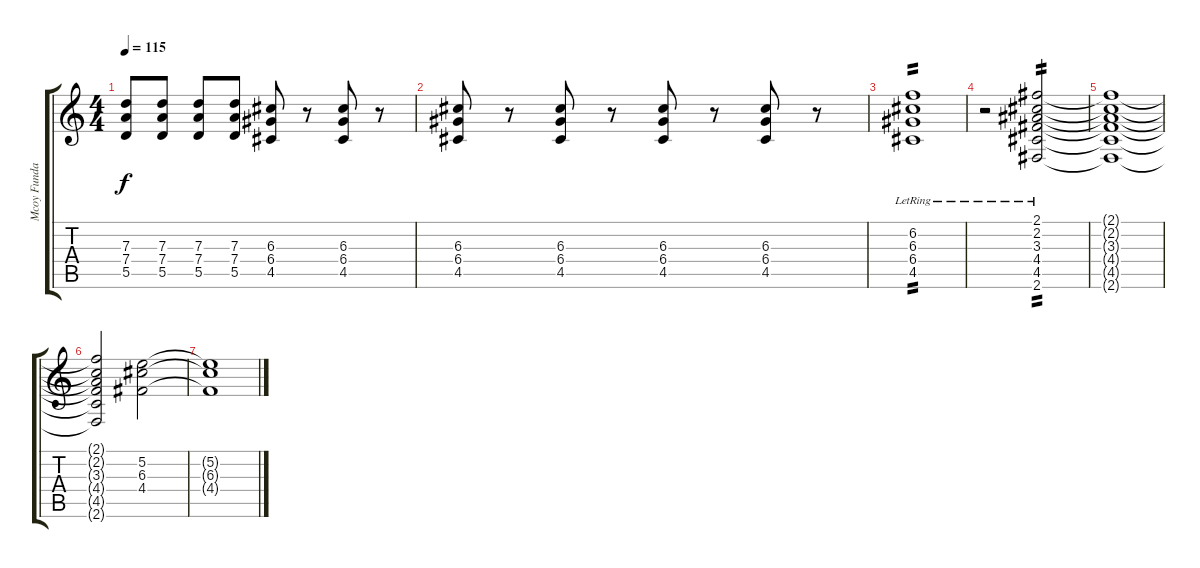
\track ("Mcoy Fundales(Rhythm)" "Mcoy Funda") {instrument electricguitarclean}
\staff {score tabs}
\tuning (E4 B3 G3 D3 A2 E2) {hide}
\ts (4 4)
\tempo 115
\clef g2
\ks c
(7.3 7.4 5.5).8{dy f} (7.3 7.4 5.5).8 (7.3 7.4 5.5).8 (7.3 7.4 5.5).8 (6.3 6.4 4.5).8 r.8 (6.3 6.4 4.5).8 r.8 |
(6.3 6.4 4.5).8 r.8 (6.3 6.4 4.5).8 r.8 (6.3 6.4 4.5).8 r.8 (6.3 6.4 4.5).8 r.8 |
(6.2{lr} 6.3{lr} 6.4{lr} 4.5{lr}).1{tp 2} |
r.2 (2.1 2.2{lr} 3.3{lr} 4.4{lr} 4.5{lr} 2.6{lr}).2{tp 2} |
(2.1{t} 2.2{t} 3.3{t} 4.4{t} 4.5{t} 2.6{t}).1 |
(2.1{t} 2.2{t} 3.3{t} 4.4{t} 4.5{t} 2.6{t}).2 (5.2 6.3 4.4).2 |
(5.2{t} 6.3{t} 4.4{t}).1
